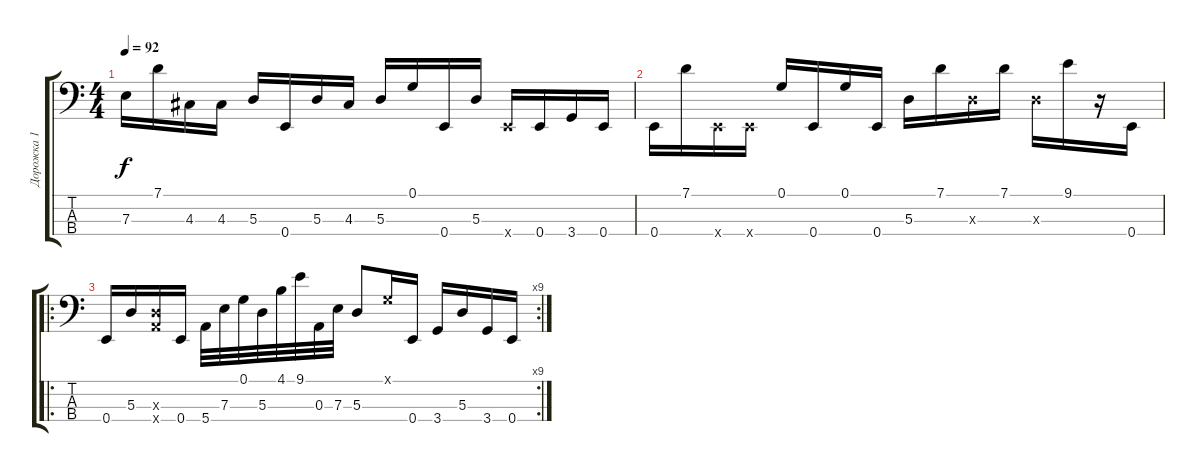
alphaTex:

\track ("Дорожка 1" "Дорожка 1") {instrument acousticguitarnylon}
\staff {score tabs}
\tuning (G2 D2 A1 E1) {hide}
\ts (4 4)
\tempo 92
\clef f4
\ks c
7.3.16{dy f instrument acousticguitarnylon} 7.1.16 4.3.16 4.3.16 5.3.16 0.4.16 5.3.16 4.3.16 5.3.16 0.1.16 0.4.16 5.3.16 0.4{x}.16 0.4.16 3.4.16 0.4.16 |
0.4.16 7.1.16 0.4{x}.16 0.4{x}.16 0.1.16 0.4.16 0.1.16 0.4.16 5.3.16 7.1.16 5.3{x}.16 7.1.16 5.3{x}.16 9.1.16 r.16 0.4.16 |
\ro
\rc 9
0.4.16 5.3.16 (5.3{x} 5.4{x}).16 0.4.16 5.4.32 7.3.32 0.1.32 5.3.32 4.1.32 9.1.32 0.3.32 7.3.32 5.3.8 0.1{x}.16 0.4.16 3.4.16 5.3.16 3.4.16 0.4.16
